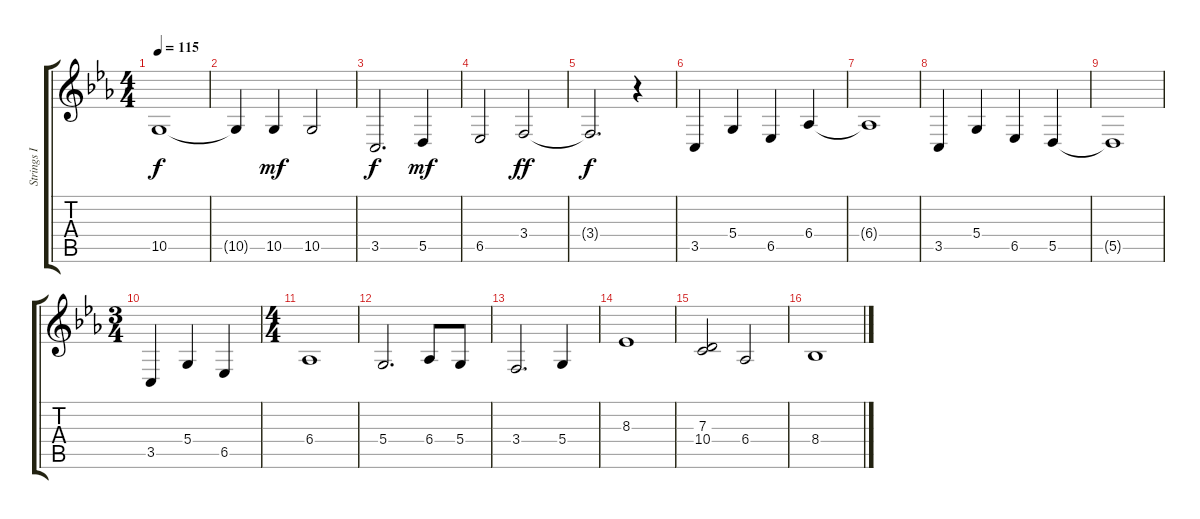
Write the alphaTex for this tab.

\track ("Strings I" "Strings I") {instrument stringensemble1}
\staff {score tabs}
\tuning (E4 B3 G3 D3 A2 E2) {hide}
\ts (4 4)
\tempo 115
\clef g2
\ks cminor
10.5{t}.1{dy f} |
10.5{t}.4 10.5.4{dy mf} 10.5.2 |
3.5.2{d dy f} 5.5.4{dy mf} |
6.5.2 3.4.2{dy ff} |
3.4{t}.2{d dy f volume 0} r.4 |
3.5.4{volume 14} 5.4.4 6.5.4 6.4.4 |
6.4{t}.1 |
3.5.4 5.4.4 6.5.4 5.5.4 |
5.5{t}.1 |
\ts (3 4)
3.5.4 5.4.4 6.5.4 |
\ts (4 4)
6.4.1 |
5.4.2{d} 6.4.8 5.4.8 |
3.4.2{d} 5.4.4 |
8.3.1 |
(7.3 10.4).2 6.4.2 |
8.4.1
